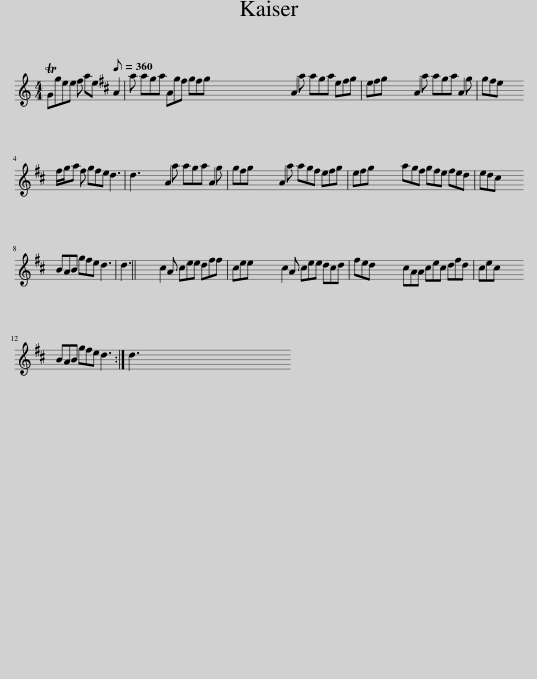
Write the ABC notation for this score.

X:1
L:1/8
M:4/4
I:linebreak $
K:C
V:1 treble
V:1
 TGgee f ae[Q:1/8=360] A2 a aga Ag^f gfg | A2 a aga e^fg efg | A2 a aga A2 g g^fe |$ ^f/g/a f gfe d3 d3 | A2 a aga A2 g g^fg | %5
 A2 a ag^f efg efg | ag^f gfe fed ed^c |$ BAB g^fe d3 d3 | ^c2 A cee d^ff cee | ^c2 A cee dcd ^fed | %10
 ^cAA cec d^fd cec |$ BAB g^fe d3 d3 :| %12
